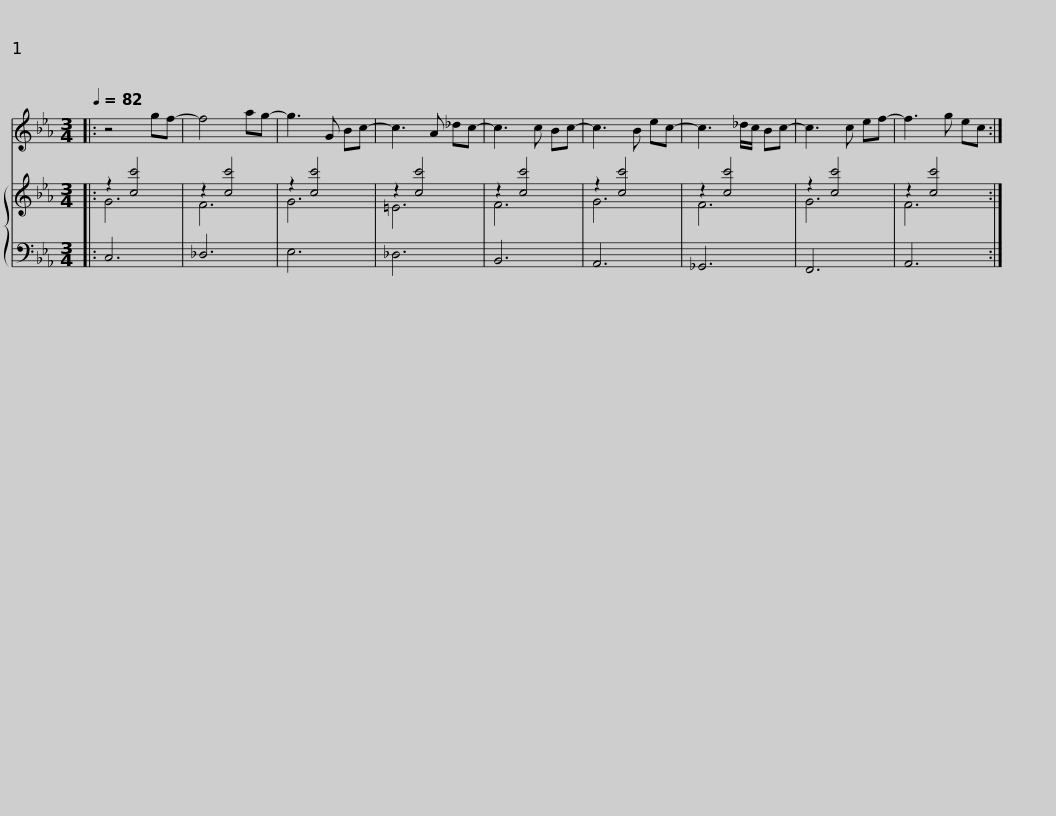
X:1
%%score 1 { ( 2 3 ) | 4 }
L:1/8
Q:1/4=82
M:3/4
I:linebreak $
K:Eb
V:1 treble
V:2 treble
V:3 treble
V:4 bass
V:1
|: z4 gf- | f4 ag- | g3 G Bc- | c3 A _dc- |$ c3 c Bc- | %5
 c3 B ec- | c3 _d/c/ Bc- | c3 c ef- | f3 g ec :| %9
V:2
|: z2 [cc']4 | z2 [cc']4 | z2 [cc']4 | z2 [cc']4 |$ z2 [cc']4 | %5
 z2 [cc']4 | z2 [cc']4 | z2 [cc']4 | z2 [cc']4 :| %9
V:3
|: G6 | F6 | G6 | =E6 |$ F6 | %5
 G6 | F6 | G6 | F6 :| %9
V:4
|: C,6 | _D,6 | E,6 | _D,6 |$ B,,6 | %5
 A,,6 | _G,,6 | F,,6 | A,,6 :| %9
